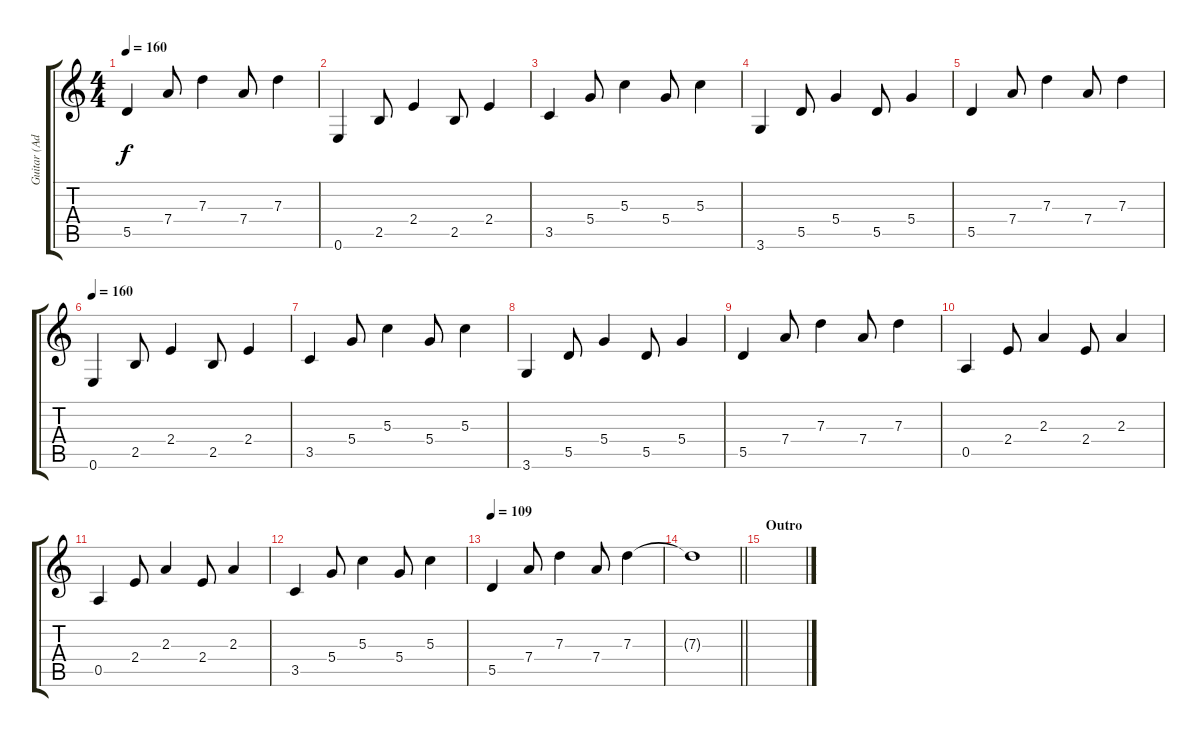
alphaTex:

\track ("Guitar (Adrian Smith)" "Guitar (Ad") {instrument electricguitarjazz}
\staff {score tabs}
\tuning (E4 B3 G3 D3 A2 E2) {hide}
\ts (4 4)
\tempo 160
\clef g2
\ks c
5.5.4{dy f} 7.4.8 7.3.4 7.4.8 7.3.4 |
0.6.4 2.5.8 2.4.4 2.5.8 2.4.4 |
3.5.4 5.4.8 5.3.4 5.4.8 5.3.4 |
3.6.4 5.5.8 5.4.4 5.5.8 5.4.4 |
5.5.4 7.4.8 7.3.4 7.4.8 7.3.4 |
\tempo 160
0.6.4 2.5.8 2.4.4 2.5.8 2.4.4 |
3.5.4 5.4.8 5.3.4 5.4.8 5.3.4 |
3.6.4 5.5.8 5.4.4 5.5.8 5.4.4 |
5.5.4 7.4.8 7.3.4 7.4.8 7.3.4 |
0.5.4 2.4.8 2.3.4 2.4.8 2.3.4 |
0.5.4 2.4.8 2.3.4 2.4.8 2.3.4 |
3.5.4 5.4.8 5.3.4 5.4.8 5.3.4 |
\tempo 109
5.5.4 7.4.8 7.3.4 7.4.8 7.3.4 |
\barLineRight lightlight
7.3{t}.1 |
\section ("" "Outro")
